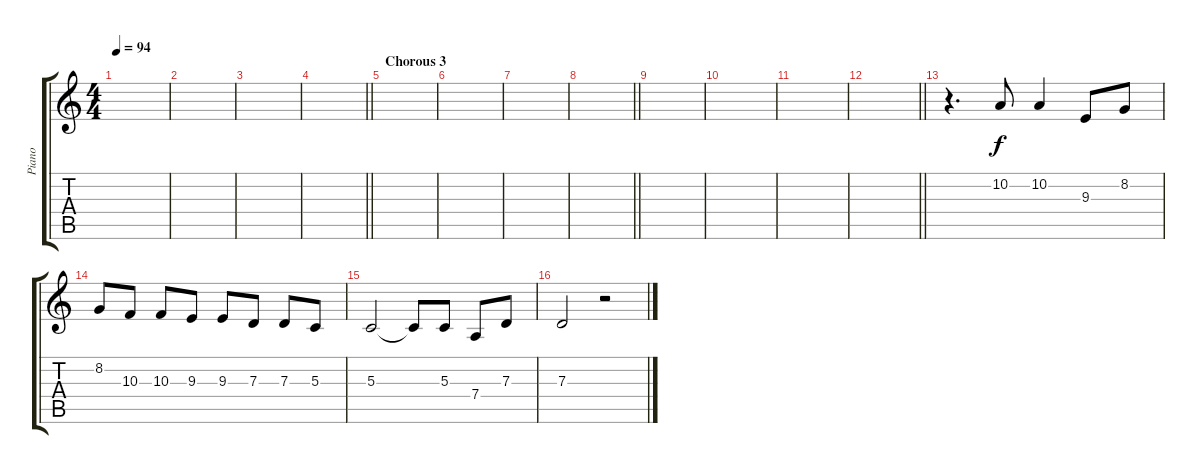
\track ("Piano" "Piano") {instrument acousticgrandpiano}
\staff {score tabs}
\tuning (E4 B3 G3 D3 A2 D2) {hide}
\ts (4 4)
\section ("" "")
\tempo 94
\clef g2
\ks c
|
|
|
\barLineRight lightlight
|
\section ("" "Chorous 3")
|
|
|
\barLineRight lightlight
|
|
|
|
\barLineRight lightlight
|
\section ("" "")
r.4{d} 10.2.8 10.2.4 9.3.8 8.2.8 |
8.2.8 10.3.8 10.3.8 9.3.8 9.3.8 7.3.8 7.3.8 5.3.8 |
5.3.2 5.3{t}.8 5.3.8 7.4.8 7.3.8 |
7.3.2 r.2
